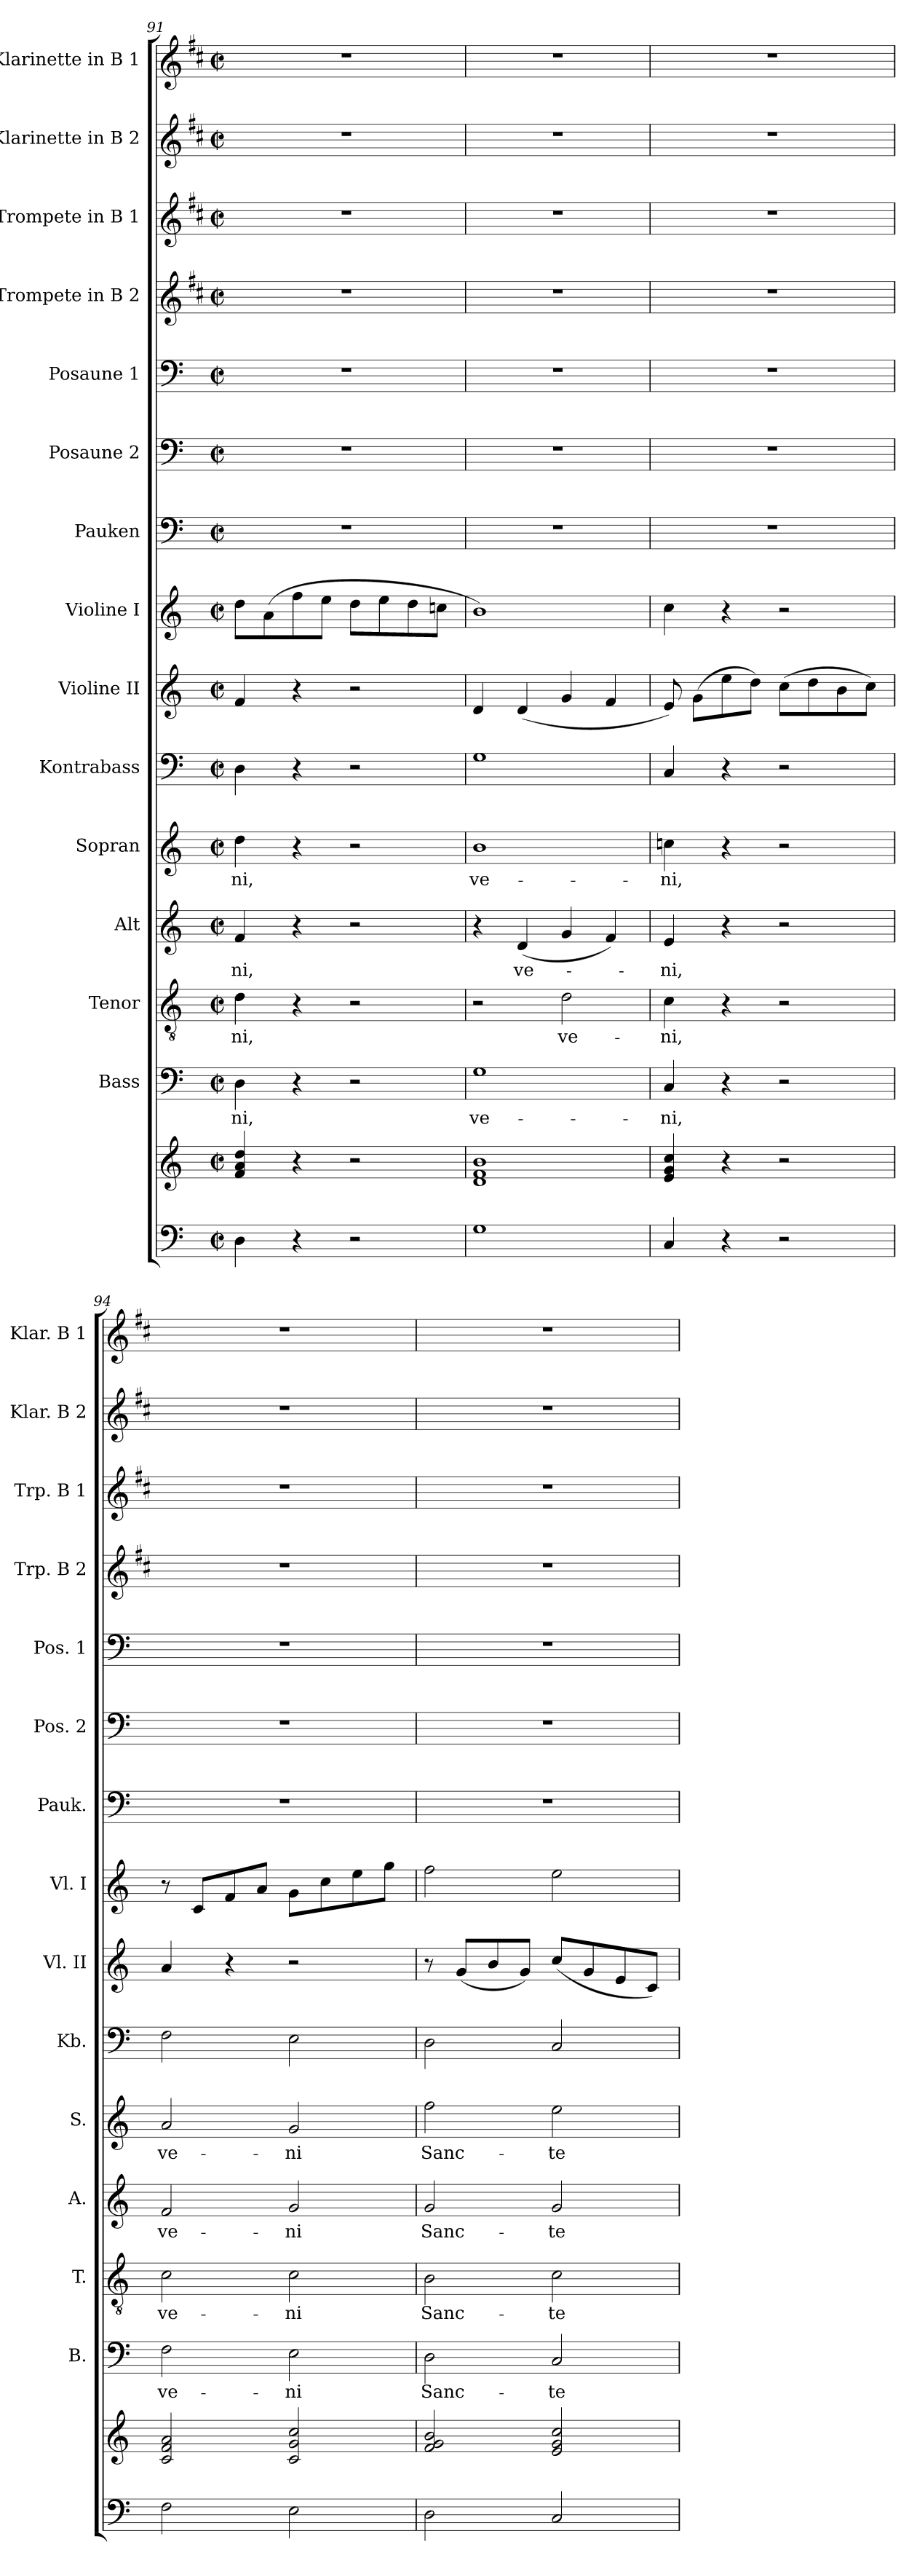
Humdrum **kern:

**kern	**kern	**kern	**text	**kern	**text	**kern	**text	**kern	**text	**kern	**kern	**kern	**kern	**kern	**kern	**kern	**kern	**kern	**kern
*part15	*part15	*part14	*part14	*part13	*part13	*part12	*part12	*part11	*part11	*part10	*part9	*part8	*part7	*part6	*part5	*part4	*part3	*part2	*part1
*staff16	*staff15	*staff14	*staff14	*staff13	*staff13	*staff12	*staff12	*staff11	*staff11	*staff10	*staff9	*staff8	*staff7	*staff6	*staff5	*staff4	*staff3	*staff2	*staff1
*	*	*I"Bass	*	*I"Tenor	*	*I"Alt	*	*I"Sopran	*	*I"Kontrabass	*I"Violine II	*I"Violine I	*I"Pauken	*I"Posaune 2	*I"Posaune 1	*I"Trompete in B 2	*I"Trompete in B 1	*I"Klarinette in B 2	*I"Klarinette in B 1
*	*	*I'B.	*	*I'T.	*	*I'A.	*	*I'S.	*	*I'Kb.	*I'Vl. II	*I'Vl. I	*I'Pauk.	*I'Pos. 2	*I'Pos. 1	*I'Trp. B 2	*I'Trp. B 1	*I'Klar. B 2	*I'Klar. B 1
*clefF4	*clefG2	*clefF4	*	*clefGv2	*	*clefG2	*	*clefG2	*	*clefF4	*clefG2	*clefG2	*clefF4	*clefF4	*clefF4	*clefG2	*clefG2	*clefG2	*clefG2
*	*	*	*	*	*	*	*	*	*	*ITrd7c12	*	*	*	*	*	*ITrd1c2	*ITrd1c2	*ITrd1c2	*ITrd1c2
*k[]	*k[]	*k[]	*	*k[]	*	*k[]	*	*k[]	*	*k[]	*k[]	*k[]	*k[]	*k[]	*k[]	*k[]	*k[]	*k[]	*k[]
*C:	*C:	*C:	*	*C:	*	*C:	*	*C:	*	*C:	*C:	*C:	*C:	*C:	*C:	*C:	*C:	*C:	*C:
*M2/2	*M2/2	*M2/2	*	*M2/2	*	*M2/2	*	*M2/2	*	*M2/2	*M2/2	*M2/2	*M2/2	*M2/2	*M2/2	*M2/2	*M2/2	*M2/2	*M2/2
*met(c|)	*met(c|)	*met(c|)	*	*met(c|)	*	*met(c|)	*	*met(c|)	*	*met(c|)	*met(c|)	*met(c|)	*met(c|)	*met(c|)	*met(c|)	*met(c|)	*met(c|)	*met(c|)	*met(c|)
=91	=91	=91	=91	=91	=91	=91	=91	=91	=91	=91	=91	=91	=91	=91	=91	=91	=91	=91	=91
!	!	!	!LO:LY:b	!	!LO:LY:b	!	!LO:LY:b	!	!LO:LY:b	!	!	!	!	!	!	!	!	!	!
4D\	4f/ 4a/ 4dd/	4D\	-ni,	4d\	-ni,	4f/	-ni,	4dd\	-ni,	4DD\	4f/	8dd\L	1r	1r	1r	1r	1r	1r	1r
.	.	.	.	.	.	.	.	.	.	.	.	(>8a\	.	.	.	.	.	.	.
4r	4r	4r	.	4r	.	4r	.	4r	.	4r	4r	8ff\	.	.	.	.	.	.	.
.	.	.	.	.	.	.	.	.	.	.	.	8ee\J	.	.	.	.	.	.	.
2r	2r	2r	.	2r	.	2r	.	2r	.	2r	2r	8dd\L	.	.	.	.	.	.	.
.	.	.	.	.	.	.	.	.	.	.	.	8ee\	.	.	.	.	.	.	.
.	.	.	.	.	.	.	.	.	.	.	.	8dd\	.	.	.	.	.	.	.
.	.	.	.	.	.	.	.	.	.	.	.	8ccn\J	.	.	.	.	.	.	.
=92	=92	=92	=92	=92	=92	=92	=92	=92	=92	=92	=92	=92	=92	=92	=92	=92	=92	=92	=92
!	!	!	!LO:LY:b	!	!	!	!	!	!LO:LY:b	!	!	!	!	!	!	!	!	!	!
1G	1d 1f 1b	1G	ve-	2r	.	4r	.	1b	ve-	1GG	4d/	1b)	1r	1r	1r	1r	1r	1r	1r
!	!	!	!	!	!	!	!LO:LY:b	!	!	!	!	!	!	!	!	!	!	!	!
.	.	.	.	.	.	(<4d/	ve-	.	.	.	(<4d/	.	.	.	.	.	.	.	.
!	!	!	!	!	!LO:LY:b	!	!	!	!	!	!	!	!	!	!	!	!	!	!
.	.	.	.	2d\	ve-	4g/	.	.	.	.	4g/	.	.	.	.	.	.	.	.
.	.	.	.	.	.	4f/)	.	.	.	.	4f/	.	.	.	.	.	.	.	.
=93	=93	=93	=93	=93	=93	=93	=93	=93	=93	=93	=93	=93	=93	=93	=93	=93	=93	=93	=93
!	!	!	!LO:LY:b	!	!LO:LY:b	!	!LO:LY:b	!	!LO:LY:b	!	!	!	!	!	!	!	!	!	!
4C/	4e/ 4g/ 4cc/	4C/	-ni,	4c\	-ni,	4e/	-ni,	4ccn\	-ni,	4CC/	8e/)	4cc\	1r	1r	1r	1r	1r	1r	1r
.	.	.	.	.	.	.	.	.	.	.	(>8g\L	.	.	.	.	.	.	.	.
4r	4r	4r	.	4r	.	4r	.	4r	.	4r	8ee\	4r	.	.	.	.	.	.	.
.	.	.	.	.	.	.	.	.	.	.	8dd\J)	.	.	.	.	.	.	.	.
2r	2r	2r	.	2r	.	2r	.	2r	.	2r	(>8cc\L	2r	.	.	.	.	.	.	.
.	.	.	.	.	.	.	.	.	.	.	8dd\	.	.	.	.	.	.	.	.
.	.	.	.	.	.	.	.	.	.	.	8b\	.	.	.	.	.	.	.	.
.	.	.	.	.	.	.	.	.	.	.	8cc\J)	.	.	.	.	.	.	.	.
=94	=94	=94	=94	=94	=94	=94	=94	=94	=94	=94	=94	=94	=94	=94	=94	=94	=94	=94	=94
!	!	!	!LO:LY:b	!	!LO:LY:b	!	!LO:LY:b	!	!LO:LY:b	!	!	!	!	!	!	!	!	!	!
2F\	2c/ 2f/ 2a/	2F\	ve-	2c\	ve-	2f/	ve-	2a/	ve-	2FF\	4a/	8r	1r	1r	1r	1r	1r	1r	1r
.	.	.	.	.	.	.	.	.	.	.	.	8c/L	.	.	.	.	.	.	.
.	.	.	.	.	.	.	.	.	.	.	4r	8f/	.	.	.	.	.	.	.
.	.	.	.	.	.	.	.	.	.	.	.	8a/J	.	.	.	.	.	.	.
!	!	!	!LO:LY:b	!	!LO:LY:b	!	!LO:LY:b	!	!LO:LY:b	!	!	!	!	!	!	!	!	!	!
2E\	2c/ 2g/ 2cc/	2E\	-ni	2c\	-ni	2g/	-ni	2g/	-ni	2EE\	2r	8g\L	.	.	.	.	.	.	.
.	.	.	.	.	.	.	.	.	.	.	.	8cc\	.	.	.	.	.	.	.
.	.	.	.	.	.	.	.	.	.	.	.	8ee\	.	.	.	.	.	.	.
.	.	.	.	.	.	.	.	.	.	.	.	8gg\J	.	.	.	.	.	.	.
!!LO:PB:g=z
=95	=95	=95	=95	=95	=95	=95	=95	=95	=95	=95	=95	=95	=95	=95	=95	=95	=95	=95	=95
!	!	!	!LO:LY:b	!	!LO:LY:b	!	!LO:LY:b	!	!LO:LY:b	!	!	!	!	!	!	!	!	!	!
2D\	2f/ 2g/ 2b/	2D\	Sanc-	2B\	Sanc-	2g/	Sanc-	2ff\	Sanc-	2DD\	8r	2ff\	1r	1r	1r	1r	1r	1r	1r
.	.	.	.	.	.	.	.	.	.	.	(<8g/L	.	.	.	.	.	.	.	.
.	.	.	.	.	.	.	.	.	.	.	8b/	.	.	.	.	.	.	.	.
.	.	.	.	.	.	.	.	.	.	.	8g/J)	.	.	.	.	.	.	.	.
!	!	!	!LO:LY:b	!	!LO:LY:b	!	!LO:LY:b	!	!LO:LY:b	!	!	!	!	!	!	!	!	!	!
2C/	2e/ 2g/ 2cc/	2C/	-te	2c\	-te	2g/	-te	2ee\	-te	2CC/	(<8cc/L	2ee\	.	.	.	.	.	.	.
.	.	.	.	.	.	.	.	.	.	.	8g/	.	.	.	.	.	.	.	.
.	.	.	.	.	.	.	.	.	.	.	8e/	.	.	.	.	.	.	.	.
.	.	.	.	.	.	.	.	.	.	.	8c/J)	.	.	.	.	.	.	.	.
=	=	=	=	=	=	=	=	=	=	=	=	=	=	=	=	=	=	=	=
*-	*-	*-	*-	*-	*-	*-	*-	*-	*-	*-	*-	*-	*-	*-	*-	*-	*-	*-	*-
